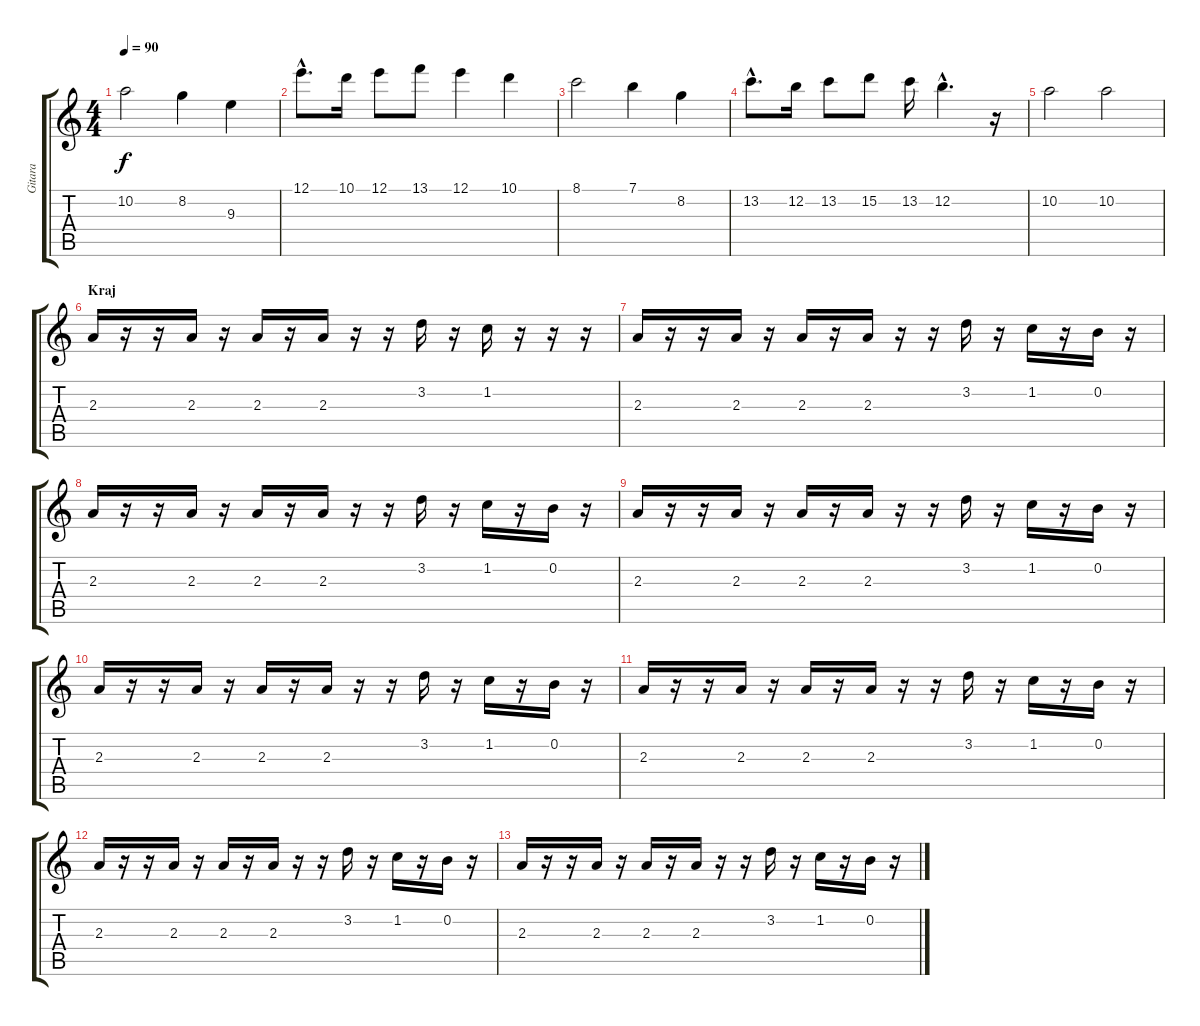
\track ("Gitara" "Gitara") {instrument electricguitarclean}
\staff {score tabs}
\tuning (E4 B3 G3 D3 A2 E2) {hide}
\ts (4 4)
\tempo 90
\clef g2
\ks c
10.2.2{dy f} 8.2.4 9.3.4 |
12.1{hac}.8{d} 10.1.16 12.1.8 13.1.8 12.1.4 10.1.4 |
8.1.2 7.1.4 8.2.4 |
13.2{hac}.8{d} 12.2.16 13.2.8 15.2.8 13.2.16 12.2{hac}.4{d} r.16 |
10.2.2 10.2.2 |
\section ("" "Kraj")
2.3.16{volume 10} r.16 r.16 2.3.16 r.16 2.3.16 r.16 2.3.16 r.16 r.16 3.2.16 r.16 1.2.16 r.16 r.16 r.16 |
2.3.16 r.16 r.16 2.3.16 r.16 2.3.16 r.16 2.3.16 r.16 r.16 3.2.16 r.16 1.2.16 r.16 0.2.16 r.16 |
2.3.16 r.16 r.16 2.3.16 r.16 2.3.16 r.16 2.3.16 r.16 r.16 3.2.16 r.16 1.2.16 r.16 0.2.16 r.16 |
2.3.16 r.16 r.16 2.3.16 r.16 2.3.16 r.16 2.3.16 r.16 r.16 3.2.16 r.16 1.2.16 r.16 0.2.16 r.16 |
2.3.16{volume 0} r.16 r.16 2.3.16 r.16 2.3.16 r.16 2.3.16 r.16 r.16 3.2.16 r.16 1.2.16 r.16 0.2.16 r.16 |
2.3.16 r.16 r.16 2.3.16 r.16 2.3.16 r.16 2.3.16 r.16 r.16 3.2.16 r.16 1.2.16 r.16 0.2.16 r.16 |
2.3.16 r.16 r.16 2.3.16 r.16 2.3.16 r.16 2.3.16 r.16 r.16 3.2.16 r.16 1.2.16 r.16 0.2.16 r.16 |
2.3.16 r.16 r.16 2.3.16 r.16 2.3.16 r.16 2.3.16 r.16 r.16 3.2.16 r.16 1.2.16 r.16 0.2.16 r.16
